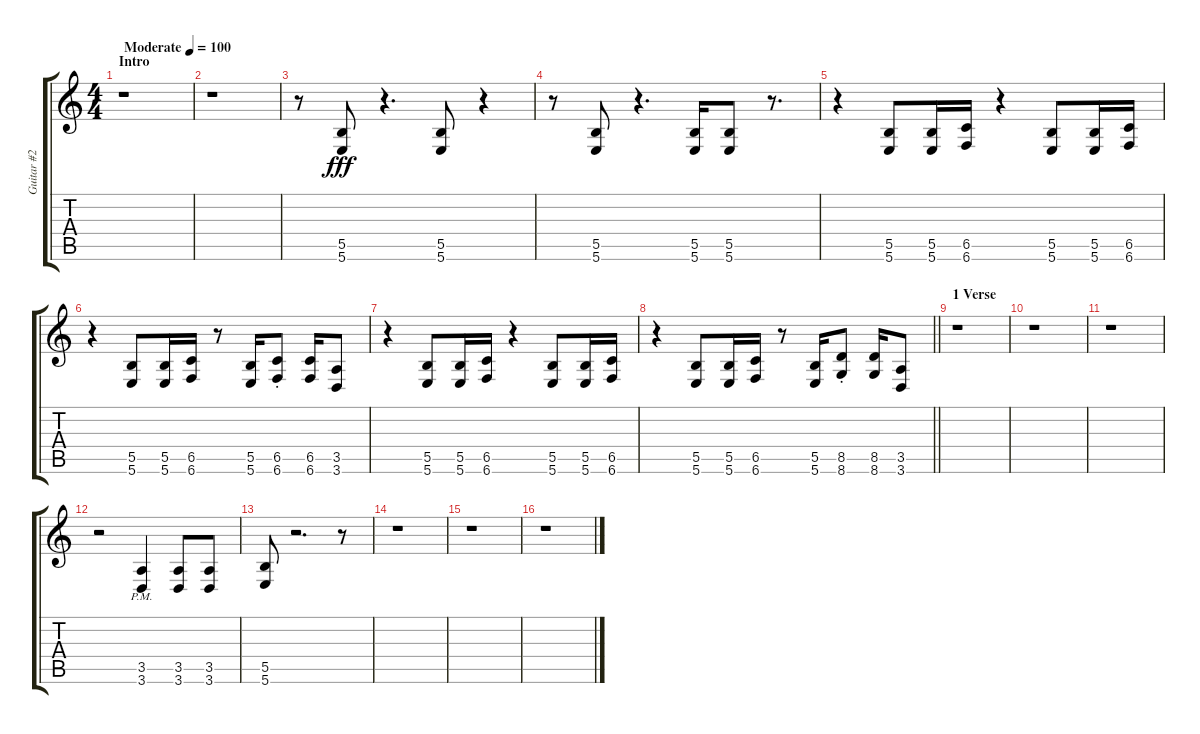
\track ("Guitar #2" "Guitar #2") {instrument distortionguitar}
\staff {score tabs}
\tuning (Db4 Ab3 E3 B2 Gb2 B1) {hide}
\ts (4 4)
\section ("" "Intro")
\tempo (100 "Moderate")
\clef g2
\ks c
r.1{dy fff instrument distortionguitar} |
r.1 |
r.8 (5.5 5.6).8 r.4{d} (5.5 5.6).8 r.4 |
r.8 (5.5 5.6).8 r.4{d} (5.5 5.6).16 (5.5 5.6).8 r.8{d} |
r.4{instrument overdrivenguitar} (5.5 5.6).8 (5.5 5.6).16 (6.5 6.6).16 r.4 (5.5 5.6).8 (5.5 5.6).16 (6.5 6.6).16 |
r.4 (5.5 5.6).8 (5.5 5.6).16 (6.5 6.6).16 r.8 (5.5 5.6).16 (6.5{st} 6.6{st}).8 (6.5 6.6).16 (3.5 3.6).8 |
r.4 (5.5 5.6).8 (5.5 5.6).16 (6.5 6.6).16 r.4 (5.5 5.6).8 (5.5 5.6).16 (6.5 6.6).16 |
\barLineRight lightlight
r.4 (5.5 5.6).8 (5.5 5.6).16 (6.5 6.6).16 r.8 (5.5 5.6).16 (8.5{st} 8.6{st}).8 (8.5 8.6).16 (3.5 3.6).8 |
\section ("" "1 Verse")
r.1 |
r.1 |
r.1 |
r.2 (3.5{pm} 3.6{pm}).4 (3.5 3.6).8 (3.5 3.6).8 |
(5.5 5.6).8 r.2{d} r.8 |
r.1 |
r.1 |
r.1
